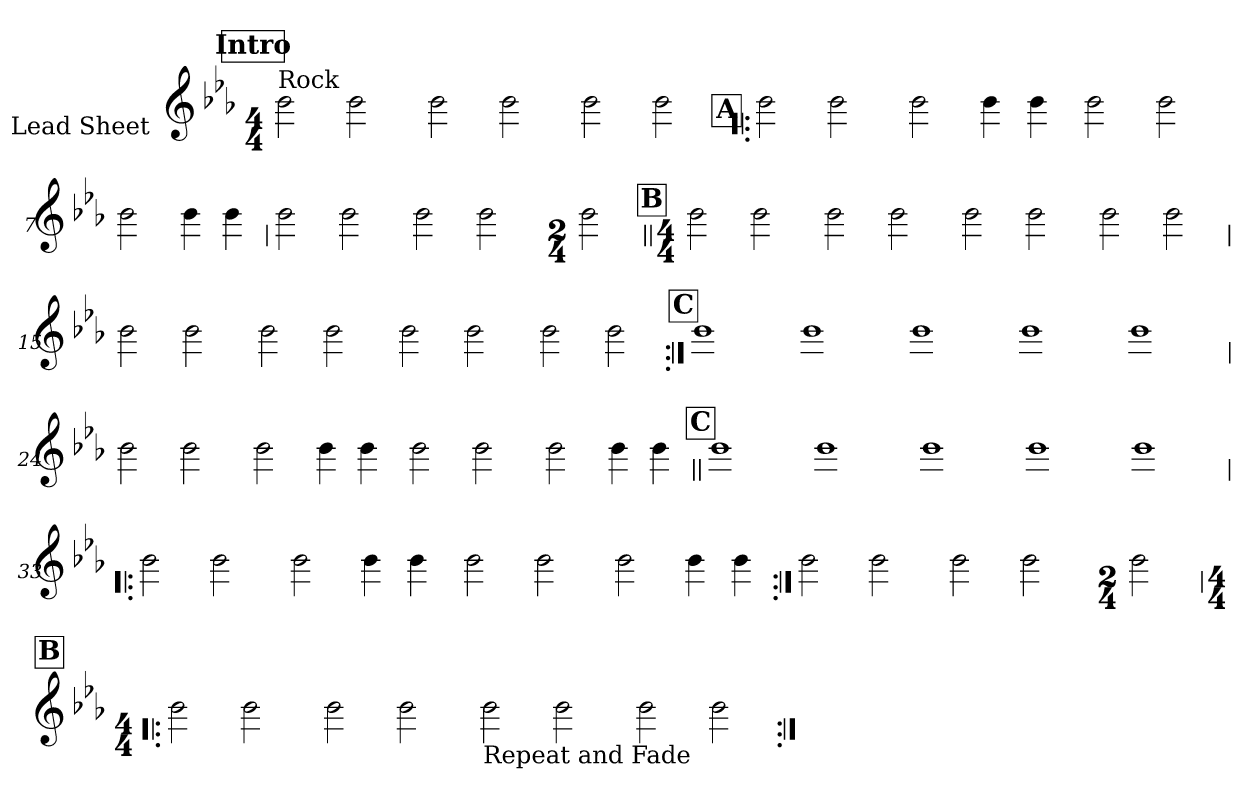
**kern
*part1
*staff1
*I"Lead Sheet
*stria0
*clefG2
*k[b-e-a-]
*c:
*M4/4
*MM107
!!LO:REH:place=s1:a:t=Intro
=1||
!LO:TX:a:t=Rock
2b-
2b-
=2-
2b-
2b-
=3-
2b-
2b-
!!LO:LB:g=z
!!LO:REH:place=s1:a:t=A
=4!|:
2b-
2b-
=5-
2b-
4b-
4b-
=6-
2b-
2b-
=7-
2b-
4b-
4b-
!!LO:LB:g=z
=8
2b-
2b-
=9-
2b-
2b-
=10-
*M2/4
2b-
!!LO:LB:g=z
!!LO:REH:place=s1:a:t=B
=11||
*M4/4
2b-
2b-
=12-
2b-
2b-
=13-
2b-
2b-
=14-
2b-
2b-
!!LO:LB:g=z
=15
2b-
2b-
=16-
2b-
2b-
=17-
2b-
2b-
=18-
2b-
2b-
!!LO:LB:g=z
!!LO:REH:place=s1:a:t=C
=19:|!
1b-
=20-
1b-
=21-
1b-
=22-
1b-
=23-
1b-
!!LO:LB:g=z
=24
2b-
2b-
=25-
2b-
4b-
4b-
=26-
2b-
2b-
=27-
2b-
4b-
4b-
!!LO:LB:g=z
!!LO:REH:place=s1:a:t=C
=28||
1b-
=29-
1b-
=30-
1b-
=31-
1b-
=32-
1b-
!!LO:LB:g=z
=33!|:
2b-
2b-
=34-
2b-
4b-
4b-
=35-
2b-
2b-
=36-
2b-
4b-
4b-
!!LO:LB:g=z
=37:|!
2b-
2b-
=38-
2b-
2b-
=39-
*M2/4
2b-
!!LO:LB:g=z
!!LO:REH:place=s1:a:t=B
=40!|:
*M4/4
2b-
2b-
=41-
2b-
2b-
=42-
!LO:TX:b:t=Repeat and Fade
2b-
2b-
=43-
2b-
2b-
=:|!
*-
